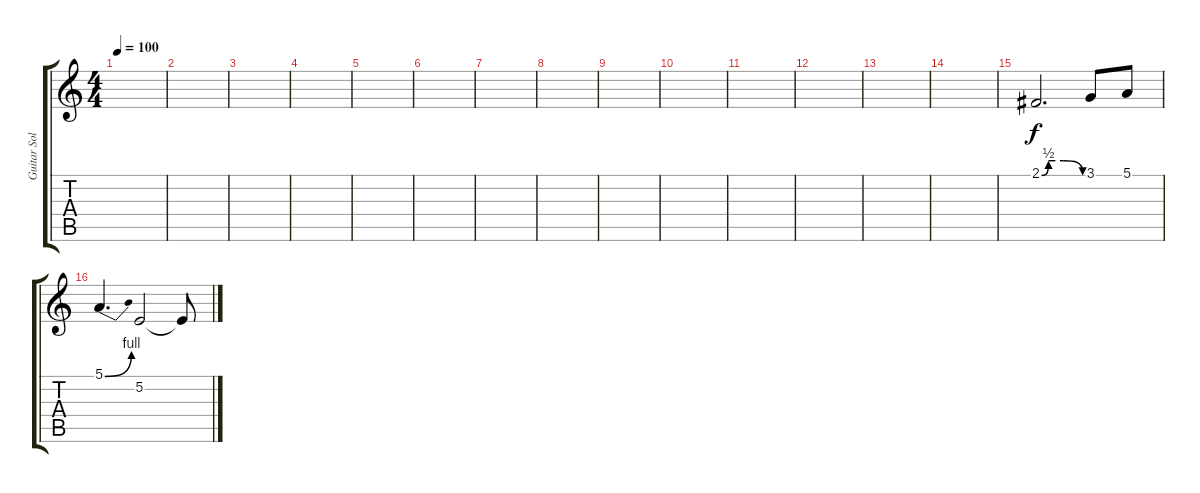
\track ("Guitar Solo" "Guitar Sol") {instrument lead2sawtooth}
\staff {score tabs}
\tuning (E4 B3 G3 D3 A2 E2) {hide}
\ts (4 4)
\tempo 100
\clef g2
\ks c
|
|
|
|
|
|
|
|
|
|
|
|
|
|
2.1{be (custom 0 0 10 2 20 2 32 2 60 0)}.2{d volume 12 instrument distortionguitar} 3.1.8 5.1.8 |
5.1{be (bend 0 0 60 4)}.4{d} 5.2.2 5.2{t}.8
